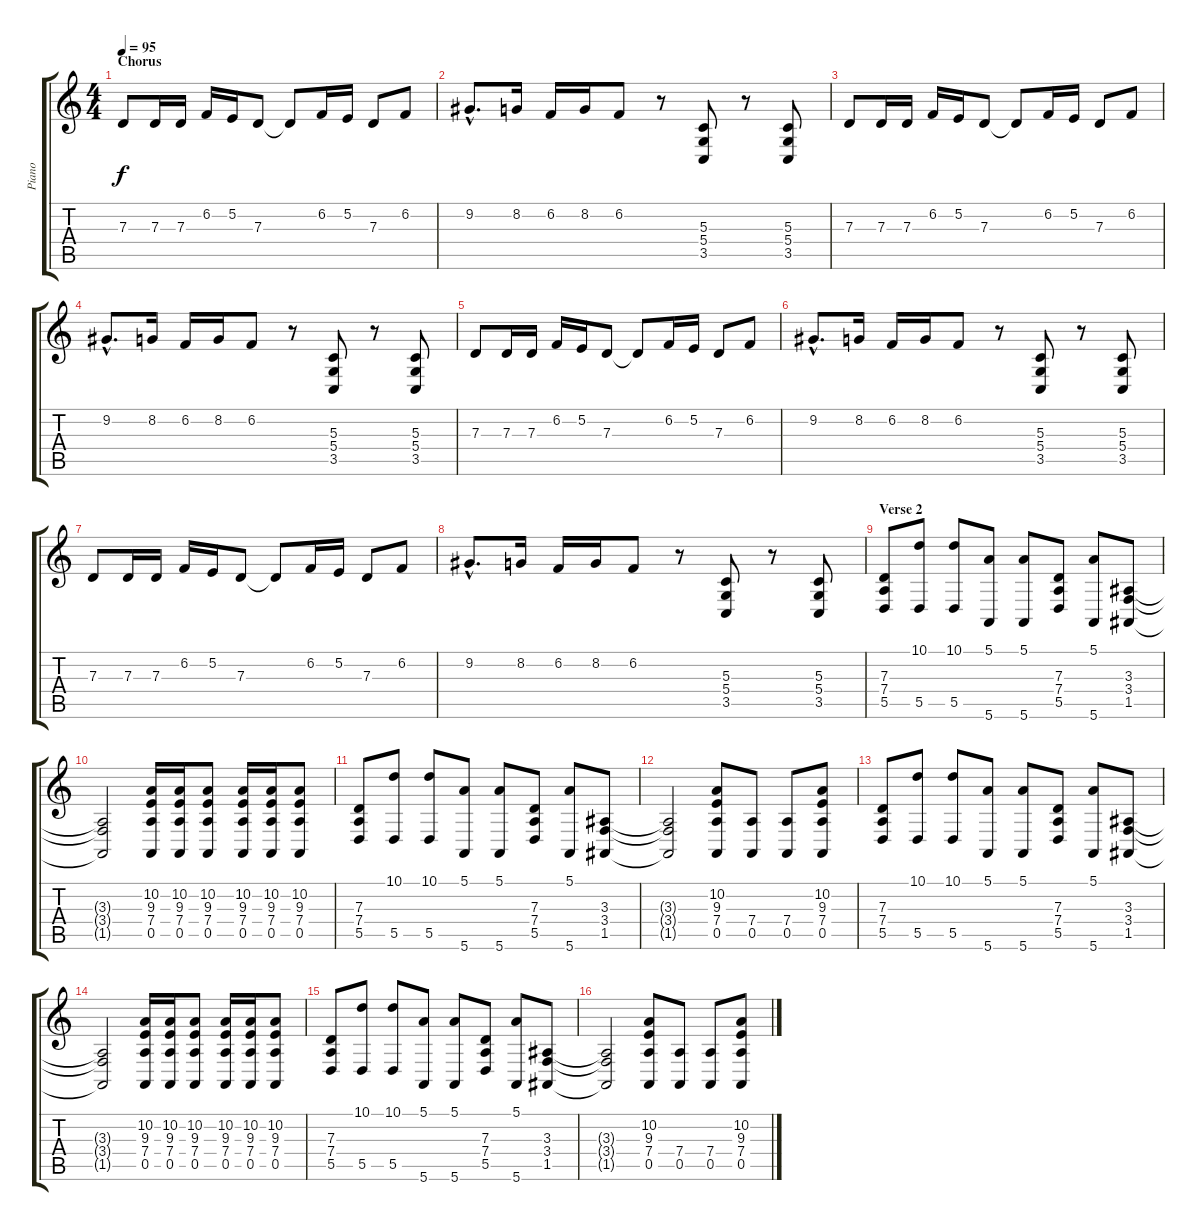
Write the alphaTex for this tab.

\track ("Piano" "Piano") {instrument electricgrandpiano}
\staff {score tabs}
\tuning (E4 B3 G3 D3 A2 E2) {hide}
\ts (4 4)
\section ("" "Chorus")
\tempo 95
\clef g2
\ks c
7.3.8{dy f} 7.3.16 7.3.16 6.2.16 5.2.16 7.3.8 7.3{t}.8 6.2.16 5.2.16 7.3.8 6.2.8 |
9.2{hac}.8{d} 8.2.16 6.2.16 8.2.16 6.2.8 r.8 (5.3 5.4 3.5).8 r.8 (5.3 5.4 3.5).8 |
7.3.8 7.3.16 7.3.16 6.2.16 5.2.16 7.3.8 7.3{t}.8 6.2.16 5.2.16 7.3.8 6.2.8 |
9.2{hac}.8{d} 8.2.16 6.2.16 8.2.16 6.2.8 r.8 (5.3 5.4 3.5).8 r.8 (5.3 5.4 3.5).8 |
7.3.8 7.3.16 7.3.16 6.2.16 5.2.16 7.3.8 7.3{t}.8 6.2.16 5.2.16 7.3.8 6.2.8 |
9.2{hac}.8{d} 8.2.16 6.2.16 8.2.16 6.2.8 r.8 (5.3 5.4 3.5).8 r.8 (5.3 5.4 3.5).8 |
7.3.8 7.3.16 7.3.16 6.2.16 5.2.16 7.3.8 7.3{t}.8 6.2.16 5.2.16 7.3.8 6.2.8 |
9.2{hac}.8{d} 8.2.16 6.2.16 8.2.16 6.2.8 r.8 (5.3 5.4 3.5).8 r.8 (5.3 5.4 3.5).8 |
\section ("" "Verse 2")
(7.3 7.4 5.5).8 (10.1 5.5).8 (10.1 5.5).8 (5.1 5.6).8 (5.1 5.6).8 (7.3 7.4 5.5).8 (5.1 5.6).8 (3.3 3.4 1.5).8 |
(3.3{t} 3.4{t} 1.5{t}).2 (10.2 9.3 7.4 0.5).16 (10.2 9.3 7.4 0.5).16 (10.2 9.3 7.4 0.5).8 (10.2 9.3 7.4 0.5).16 (10.2 9.3 7.4 0.5).16 (10.2 9.3 7.4 0.5).8 |
(7.3 7.4 5.5).8 (10.1 5.5).8 (10.1 5.5).8 (5.1 5.6).8 (5.1 5.6).8 (7.3 7.4 5.5).8 (5.1 5.6).8 (3.3 3.4 1.5).8 |
(3.3{t} 3.4{t} 1.5{t}).2 (10.2 9.3 7.4 0.5).8 (7.4 0.5).8 (7.4 0.5).8 (10.2 9.3 7.4 0.5).8 |
(7.3 7.4 5.5).8 (10.1 5.5).8 (10.1 5.5).8 (5.1 5.6).8 (5.1 5.6).8 (7.3 7.4 5.5).8 (5.1 5.6).8 (3.3 3.4 1.5).8 |
(3.3{t} 3.4{t} 1.5{t}).2 (10.2 9.3 7.4 0.5).16 (10.2 9.3 7.4 0.5).16 (10.2 9.3 7.4 0.5).8 (10.2 9.3 7.4 0.5).16 (10.2 9.3 7.4 0.5).16 (10.2 9.3 7.4 0.5).8 |
(7.3 7.4 5.5).8 (10.1 5.5).8 (10.1 5.5).8 (5.1 5.6).8 (5.1 5.6).8 (7.3 7.4 5.5).8 (5.1 5.6).8 (3.3 3.4 1.5).8 |
(3.3{t} 3.4{t} 1.5{t}).2 (10.2 9.3 7.4 0.5).8 (7.4 0.5).8 (7.4 0.5).8 (10.2 9.3 7.4 0.5).8
